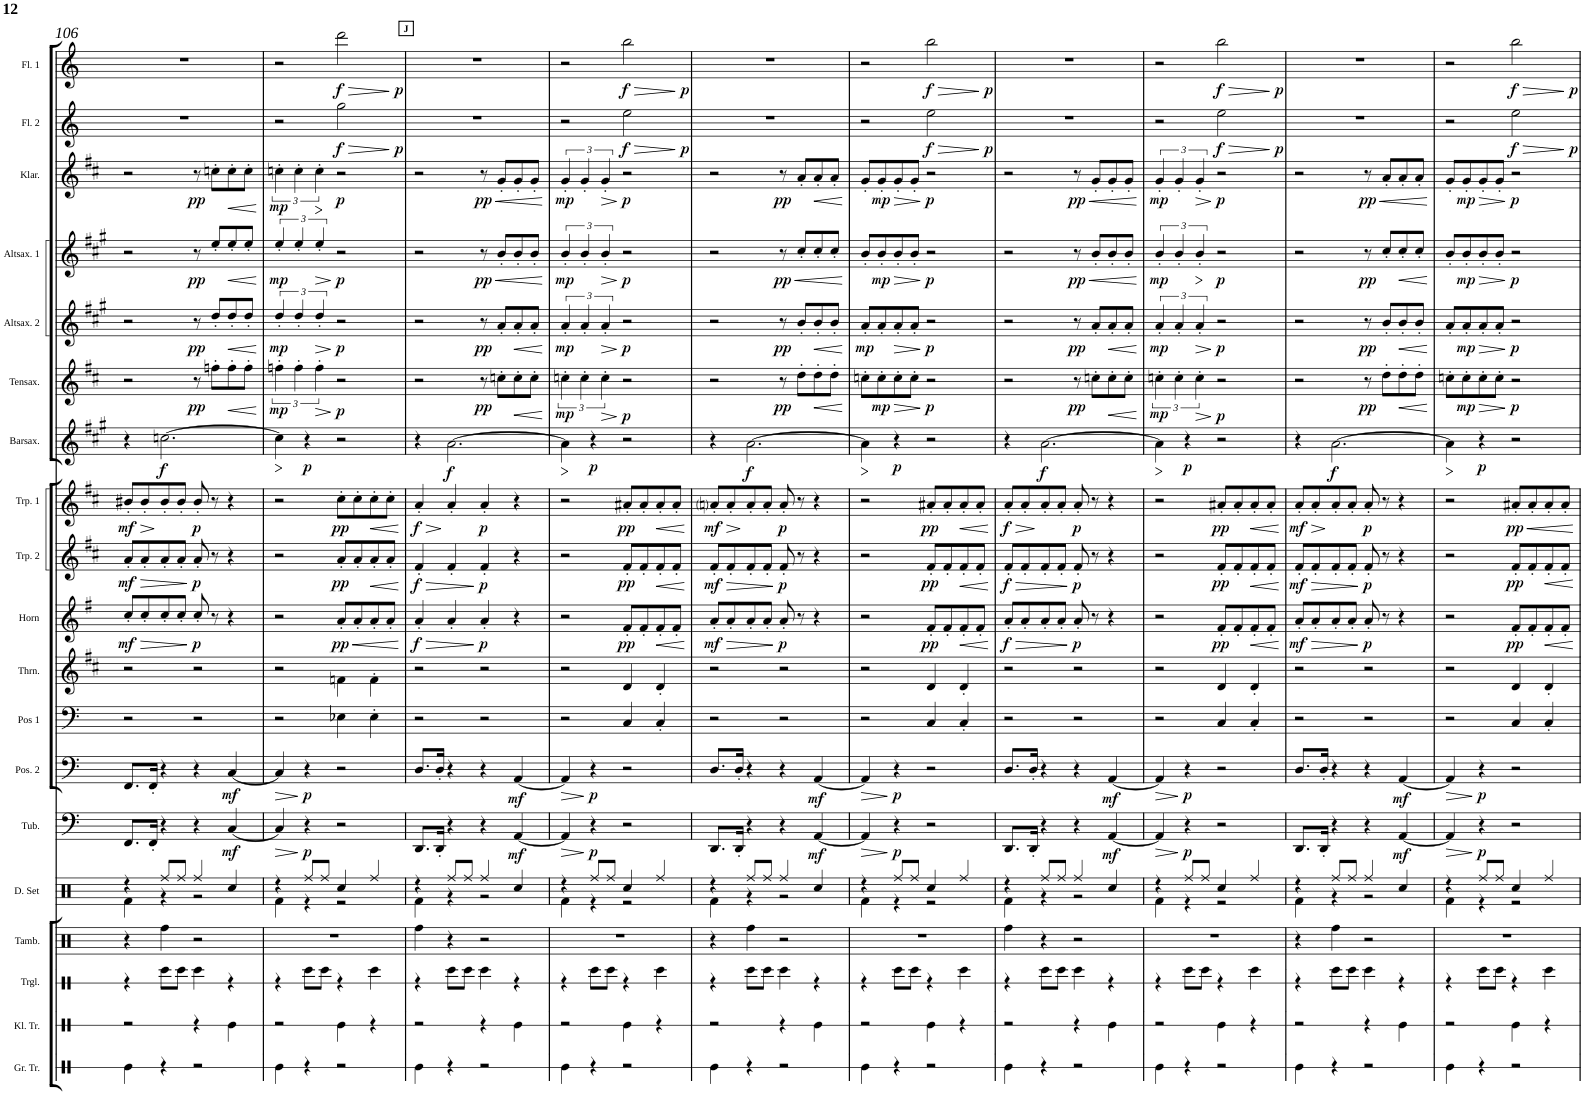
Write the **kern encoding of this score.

**kern	**kern	**kern	**kern	**kern	**dynam	**kern	**dynam	**kern	**kern	**kern	**dynam	**kern	**dynam	**kern	**dynam	**kern	**dynam	**kern	**dynam	**kern	**dynam	**kern	**dynam	**kern	**dynam	**kern	**dynam	**kern	**dynam
*part18	*part17	*part16	*part15	*part14	*part14	*part13	*part13	*part12	*part11	*part10	*part10	*part9	*part9	*part8	*part8	*part7	*part7	*part6	*part6	*part5	*part5	*part4	*part4	*part3	*part3	*part2	*part2	*part1	*part1
*staff18	*staff17	*staff16	*staff15	*staff14	*staff14	*staff13	*staff13	*staff12	*staff11	*staff10	*staff10	*staff9	*staff9	*staff8	*staff8	*staff7	*staff7	*staff6	*staff6	*staff5	*staff5	*staff4	*staff4	*staff3	*staff3	*staff2	*staff2	*staff1	*staff1
*I"Große Trommel	*I"Triangel	*I"Tambourine	*I"Drumset	*I"Tuba	*	*I"Posaune 2	*	*I"Posaune 1	*I"Tenorhorn	*I"Horn	*	*I"Trompete 2	*	*I"Trompete 1	*	*I"Baritonsaxophon	*	*I"Tenorsaxophon	*	*I"Altsaxophon 2	*	*I"Altsaxophon 1	*	*I"Klarinette	*	*I"Flöte 2	*	*I"Flöte 1	*
*I'Gr. Tr.	*I'Trgl.	*I'Tamb.	*I'D. Set	*I'Tub.	*	*I'Pos. 2	*	*I'Pos 1	*I'Thrn.	*I'Horn	*	*I'Trp. 2	*	*I'Trp. 1	*	*I'Barsax.	*	*I'Tensax.	*	*I'Altsax. 2	*	*I'Altsax. 1	*	*I'Klar.	*	*I'Fl. 2	*	*I'Fl. 1	*
!!LO:PB:g=z
*clefX	*clefX	*clefX	*clefX	*clefF4	*	*clefF4	*	*clefF4	*clefG2	*clefG2	*	*clefG2	*	*clefG2	*	*clefG2	*	*clefG2	*	*clefG2	*	*clefG2	*	*clefG2	*	*clefG2	*	*clefG2	*
*	*	*	*	*	*	*	*	*	*Trd8c14	*Trd4c7	*	*Trd1c2	*	*Trd1c2	*	*Trd12c21	*	*Trd8c14	*	*Trd5c9	*	*Trd5c9	*	*Trd1c2	*	*	*	*	*
*k[]	*k[]	*k[]	*k[]	*k[]	*	*k[]	*	*k[]	*k[f#c#]	*k[f#]	*	*k[f#c#]	*	*k[f#c#]	*	*k[f#c#g#]	*	*k[f#c#]	*	*k[f#c#g#]	*	*k[f#c#g#]	*	*k[f#c#]	*	*k[]	*	*k[]	*
*M4/4	*M4/4	*M4/4	*M4/4	*M4/4	*	*M4/4	*	*M4/4	*M4/4	*M4/4	*	*M4/4	*	*M4/4	*	*M4/4	*	*M4/4	*	*M4/4	*	*M4/4	*	*M4/4	*	*M4/4	*	*M4/4	*
=106	=106	=106	=106	=106	=106	=106	=106	=106	=106	=106	=106	=106	=106	=106	=106	=106	=106	=106	=106	=106	=106	=106	=106	=106	=106	=106	=106	=106	=106
*	*	*	*^	*	*	*	*	*	*	*	*	*	*	*	*	*	*	*	*	*	*	*	*	*	*	*	*	*	*
!	!	!	!	!	!	!	!	!	!	!	!	!LO:HP:b	!	!LO:HP:b	!	!LO:HP:b	!	!	!	!	!	!	!	!	!	!	!	!	!	!
!	!	!	!	!	!	!	!	!	!	!	!	!LO:DY:n=1:b	!	!LO:DY:n=1:b	!	!LO:DY:n=1:b	!	!	!	!	!	!	!	!	!	!	!	!	!	!
4Re\	4r	4r	4r	4Rf\	8.FF/L	.	8.FF/L	.	2r	2r	8cc'</L	> mf	8a'</L	> mf	8b#X'</L	> mf	4r	.	2r	.	2r	.	2r	.	2r	.	1r	.	1r	.
.	.	.	.	.	.	.	.	.	.	.	8cc'</	.	8a'</	.	8b#'</	.	.	.	.	.	.	.	.	.	.	.	.	.	.	.
.	.	.	.	.	16FF'</Jk	.	16FF'</Jk	.	.	.	.	.	.	.	.	.	.	.	.	.	.	.	.	.	.	.	.	.	.	.
!	!	!	!	!	!	!	!	!	!	!	!	!	!	!	!	!	!	!LO:DY:b	!	!	!	!	!	!	!	!	!	!	!	!
4r	8R\L	4Rff\	8Rff/L	4r	4r	.	4r	.	.	.	8cc'</	.	8a'</	.	8b#'</	.	[2.ccn\	f	.	.	.	.	.	.	.	.	.	.	.	.
.	8R\J	.	8Rff/J	.	.	.	.	.	.	.	8cc'</J	.	8a'</J	.	8b#'</J	.	.	.	.	.	.	.	.	.	.	.	.	.	.	.
!	!	!	!	!	!	!	!	!	!	!	!	!LO:DY:n=2:b	!	!LO:DY:n=2:b	!	!LO:DY:n=2:b	!	!	!	!LO:DY:b	!	!LO:DY:b	!	!LO:DY:b	!	!LO:DY:b	!	!	!	!
2r	4R\	2r	4Rff/	2r	4r	.	4r	.	2r	2r	8cc'</	p	8a'</	p	8b#'</	p	.	.	8r	pp	8r	pp	8r	pp	8r	pp	.	.	.	.
.	.	.	.	.	.	.	.	.	.	.	8r	.	8r	.	8r	.	.	.	8ffn'>\L	.	8dd'</L	.	8ee'</L	.	8ccn'>\L	.	.	.	.	.
!	!	!	!	!	!	!LO:DY:b	!	!LO:DY:b	!	!	!	!	!	!	!	!	!	!	!	!LO:HP:b	!	!LO:HP:b	!	!LO:HP:b	!	!LO:HP:b	!	!	!	!
.	4r	.	4Rcc/	.	[4C/	mf	[4C/	mf	.	.	4r	.	4r	.	4r	.	.	.	8ff'>\	<	8dd'</	<	8ee'</	<	8cc'>\	<	.	.	.	.
.	.	.	.	.	.	.	.	.	.	.	.	.	.	.	.	.	.	.	8ff'>\J	.	8dd'</J	.	8ee'</J	.	8cc'>\J	.	.	.	.	.
=107	=107	=107	=107	=107	=107	=107	=107	=107	=107	=107	=107	=107	=107	=107	=107	=107	=107	=107	=107	=107	=107	=107	=107	=107	=107	=107	=107	=107	=107	=107
!	!	!	!	!	!	!LO:HP:b	!	!LO:HP:b	!	!	!	!	!	!	!	!	!	!LO:HP:b	!	!LO:DY:b	!	!LO:DY:b	!	!LO:DY:b	!	!LO:DY:b	!	!	!	!
4Re\	4r	1r	4r	4Rf\	4C/]	>	4C/]	>	2r	2r	2r	.	2r	.	2r	.	4cc\]	>	6ffn'>\	mp	6dd'</	mp	6ee'</	mp	6ccn'>\	mp	2r	.	2r	.
.	.	.	.	.	.	.	.	.	.	.	.	.	.	.	.	.	.	.	6ff'>\	.	6dd'</	.	6ee'</	.	6cc'>\	.	.	.	.	.
!	!	!	!	!	!	!LO:DY:b	!	!LO:DY:b	!	!	!	!	!	!	!	!	!	!LO:DY:b	!	!	!	!	!	!	!	!	!	!	!	!
4r	8R\L	.	8Rff/L	4r	4r	p	4r	p	.	.	.	.	.	.	.	.	4r	p	.	.	.	.	.	.	.	.	.	.	.	.
!	!	!	!	!	!	!	!	!	!	!	!	!	!	!	!	!	!	!	!	!LO:HP:b	!	!LO:HP:b	!	!LO:HP:b	!	!LO:HP:n=1:b	!	!	!	!
.	.	.	.	.	.	.	.	.	.	.	.	.	.	.	.	.	.	.	6ff'>\	>	6dd'</	>	6ee'</	>	6cc'>\	[ >	.	.	.	.
.	8R\J	.	8Rff/J	.	.	.	.	.	.	.	.	.	.	.	.	.	.	.	.	.	.	.	.	.	.	.	.	.	.	.
!	!	!	!	!	!	!	!	!	!	!	!	!LO:HP:b	!	!	!	!	!	!	!	!	!	!	!	!	!	!	!	!LO:HP:b	!	!LO:HP:b
!	!	!	!	!	!	!	!	!	!	!	!	!LO:DY:n=1:b	!	!LO:DY:b	!	!LO:DY:b	!	!	!	!LO:DY:n=1:b	!	!LO:DY:n=1:b	!	!LO:DY:n=1:b	!	!LO:DY:b	!	!LO:DY:n=1:b	!	!LO:DY:n=1:b
2r	4r	.	4Rcc/	2r	2r	.	2r	.	4E-X\	4fn\	8a'</L	< pp	8a'</L	pp	8cc#'>\L	pp	2r	.	2r	[ p	2r	[ p	2r	[ p	2r	p	2gg\	> f	2ddd\	> f
.	.	.	.	.	.	.	.	.	.	.	8a'</	.	8a'</	.	8cc#'>\	.	.	.	.	.	.	.	.	.	.	.	.	.	.	.
!	!	!	!	!	!	!	!	!	!	!	!	!	!	!LO:HP:b	!	!LO:HP:b	!	!	!	!	!	!	!	!	!	!	!	!	!	!
.	4R\	.	4Rff/	.	.	.	.	.	4E-'>\	4f'>\	8a'</	.	8a'</	<	8cc#'>\	<	.	.	.	.	.	.	.	.	.	.	.	.	.	.
.	.	.	.	.	.	.	.	.	.	.	8a'</J	.	8a'</J	.	8cc#'>\J	.	.	.	.	.	.	.	.	.	.	.	.	.	.	.
*	*	*	*v	*v	*	*	*	*	*	*	*	*	*	*	*	*	*	*	*	*	*	*	*	*	*	*	*	*	*	*
.	.	.	.	.	.	.	.	.	.	.	]	.	]	.	]	.	.	.	.	.	.	.	.	.	.	.	.	.	.
!!LO:REH:place=s1:a:B:cj:t=J
=108	=108	=108	=108	=108	=108	=108	=108	=108	=108	=108	=108	=108	=108	=108	=108	=108	=108	=108	=108	=108	=108	=108	=108	=108	=108	=108	=108	=108	=108
*	*	*	*^	*	*	*	*	*	*	*	*	*	*	*	*	*	*	*	*	*	*	*	*	*	*	*	*	*	*
!	!	!	!	!	!	!	!	!	!	!	!	!LO:HP:b	!	!LO:HP:b	!	!LO:HP:b	!	!	!	!	!	!	!	!	!	!	!	!	!	!
!	!	!	!	!	!	!	!	!	!	!	!	!LO:DY:n=1:b	!	!LO:DY:n=1:b	!	!LO:DY:n=1:b	!	!	!	!	!	!	!	!	!	!	!	!	!	!
4Re\	4r	4Rff\	4r	4Rf\	8.DD/L	.	8.D/L	.	2r	2r	4a'</	> f	4f#'</	> f	4a'</	> f	4r	.	2r	.	2r	.	2r	.	2r	.	1r	.	1r	.
.	.	.	.	.	16DD'</Jk	.	16D'</Jk	.	.	.	.	.	.	.	.	.	.	.	.	.	.	.	.	.	.	.	.	.	.	.
!	!	!	!	!	!	!	!	!	!	!	!	!	!	!	!	!	!	!LO:DY:b	!	!	!	!	!	!	!	!	!	!	!	!
4r	8R\L	4r	8Rff/L	4r	4r	.	4r	.	.	.	4a'</	.	4f#'</	.	4a'</	[	[2.a\	f	.	.	.	.	.	.	.	.	.	.	.	.
.	8R\J	.	8Rff/J	.	.	.	.	.	.	.	.	.	.	.	.	.	.	.	.	.	.	.	.	.	.	.	.	.	.	.
!	!	!	!	!	!	!	!	!	!	!	!	!LO:DY:n=2:b	!	!LO:DY:n=2:b	!	!LO:DY:n=2:b	!	!	!	!LO:DY:b	!	!LO:DY:b	!	!LO:HP:b	!	!LO:HP:b	!	!	!	!
!	!	!	!	!	!	!	!	!	!	!	!	!	!	!	!	!	!	!	!	!	!	!	!	!LO:DY:n=1:b	!	!LO:DY:n=1:b	!	!	!	!
2r	4R\	2r	4Rff/	2r	4r	.	4r	.	2r	2r	4a'</	[ p	4f#'</	[ p	4a'</	p	.	.	8r	pp	8r	pp	8r	< pp	8r	< pp	.	.	.	.
.	.	.	.	.	.	.	.	.	.	.	.	.	.	.	.	.	.	.	8ccn'>\L	.	8a'</L	.	8b'</L	.	8g'</L	.	.	.	.	.
!	!	!	!	!	!	!LO:DY:b	!	!LO:DY:b	!	!	!	!	!	!	!	!	!	!	!	!LO:HP:b	!	!LO:HP:b	!	!	!	!	!	!	!	!
.	4r	.	4Rcc/	.	[4AA/	mf	[4AA/	mf	.	.	4r	.	4r	.	4r	.	.	.	8cc'>\	<	8a'</	<	8b'</	.	8g'</	.	.	.	.	.
.	.	.	.	.	.	.	.	.	.	.	.	.	.	.	.	.	.	.	8cc'>\J	.	8a'</J	.	8b'</J	.	8g'</J	.	.	.	.	.
*	*	*	*v	*v	*	*	*	*	*	*	*	*	*	*	*	*	*	*	*	*	*	*	*	*	*	*	*	*	*	*
.	.	.	.	.	.	.	.	.	.	.	.	.	.	.	.	.	]	.	]	.	]	.	]	.	]	.	.	.	.
=109	=109	=109	=109	=109	=109	=109	=109	=109	=109	=109	=109	=109	=109	=109	=109	=109	=109	=109	=109	=109	=109	=109	=109	=109	=109	=109	=109	=109	=109
*	*	*	*^	*	*	*	*	*	*	*	*	*	*	*	*	*	*	*	*	*	*	*	*	*	*	*	*	*	*
!	!	!	!	!	!	!LO:HP:b	!	!LO:HP:b	!	!	!	!	!	!	!	!	!	!LO:HP:b	!	!LO:DY:b	!	!LO:DY:b	!	!LO:DY:b	!	!LO:DY:b	!	!	!	!
4Re\	4r	1r	4r	4Rf\	4AA/]	>	4AA/]	>	2r	2r	2r	.	2r	.	2r	.	4a\]	>	6ccn'>\	mp	6a'</	mp	6b'</	mp	6g'</	mp	2r	.	2r	.
.	.	.	.	.	.	.	.	.	.	.	.	.	.	.	.	.	.	.	6cc'>\	.	6a'</	.	6b'</	.	6g'</	.	.	.	.	.
!	!	!	!	!	!	!LO:DY:n=1:b	!	!LO:DY:n=1:b	!	!	!	!	!	!	!	!	!	!LO:DY:b	!	!	!	!	!	!	!	!	!	!	!	!
4r	8R\L	.	8Rff/L	4r	4r	] p	4r	] p	.	.	.	.	.	.	.	.	4r	p	.	.	.	.	.	.	.	.	.	.	.	.
!	!	!	!	!	!	!	!	!	!	!	!	!	!	!	!	!	!	!	!	!LO:HP:b	!	!LO:HP:b	!	!LO:HP:b	!	!LO:HP:b	!	!	!	!
.	.	.	.	.	.	.	.	.	.	.	.	.	.	.	.	.	.	.	6cc'>\	>	6a'</	>	6b'</	>	6g'</	>	.	.	.	.
.	8R\J	.	8Rff/J	.	.	.	.	.	.	.	.	.	.	.	.	.	.	.	.	.	.	.	.	.	.	.	.	.	.	.
!	!	!	!	!	!	!	!	!	!	!	!	!LO:DY:b	!	!LO:DY:b	!	!LO:DY:b	!	!	!	!LO:DY:n=1:b	!	!LO:DY:n=1:b	!	!LO:DY:n=1:b	!	!LO:DY:n=1:b	!	!LO:HP:b	!	!LO:HP:b
!	!	!	!	!	!	!	!	!	!	!	!	!	!	!	!	!	!	!	!	!	!	!	!	!	!	!	!	!LO:DY:n=1:b	!	!LO:DY:n=1:b
2r	4r	.	4Rcc/	2r	2r	.	2r	.	4C/	4d/	8f#'</L	pp	8f#'</L	pp	8a#X'</L	pp	2r	.	2r	[ p	2r	[ p	2r	[ p	2r	[ p	2ee\	> f	2bb\	> f
.	.	.	.	.	.	.	.	.	.	.	8f#'</	.	8f#'</	.	8a#'</	.	.	.	.	.	.	.	.	.	.	.	.	.	.	.
!	!	!	!	!	!	!	!	!	!	!	!	!LO:HP:b	!	!LO:HP:b	!	!LO:HP:b	!	!	!	!	!	!	!	!	!	!	!	!	!	!
.	4R\	.	4Rff/	.	.	.	.	.	4C'</	4d'</	8f#'</	<	8f#'</	<	8a#'</	<	.	.	.	.	.	.	.	.	.	.	.	.	.	.
.	.	.	.	.	.	.	.	.	.	.	8f#'</J	.	8f#'</J	.	8a#'</J	.	.	.	.	.	.	.	.	.	.	.	.	.	.	.
*	*	*	*v	*v	*	*	*	*	*	*	*	*	*	*	*	*	*	*	*	*	*	*	*	*	*	*	*	*	*	*
.	.	.	.	.	.	.	.	.	.	.	]	.	]	.	]	.	.	.	.	.	.	.	.	.	.	.	]	.	]
=110	=110	=110	=110	=110	=110	=110	=110	=110	=110	=110	=110	=110	=110	=110	=110	=110	=110	=110	=110	=110	=110	=110	=110	=110	=110	=110	=110	=110	=110
*	*	*	*^	*	*	*	*	*	*	*	*	*	*	*	*	*	*	*	*	*	*	*	*	*	*	*	*	*	*
!	!	!	!	!	!	!	!	!	!	!	!	!LO:HP:b	!	!LO:HP:b	!	!LO:HP:b	!	!	!	!	!	!	!	!	!	!	!	!	!	!
!	!	!	!	!	!	!	!	!	!	!	!	!LO:DY:n=1:b	!	!LO:DY:n=1:b	!	!LO:DY:n=1:b	!	!	!	!	!	!	!	!	!	!	!	!	!	!
4Re\	4r	4r	4r	4Rf\	8.DD/L	.	8.D/L	.	2r	2r	8a'</L	> mf	8f#'</L	> mf	8ani'</L	> mf	4r	.	2r	.	2r	.	2r	.	2r	.	1r	.	1r	.
.	.	.	.	.	.	.	.	.	.	.	8a'</	.	8f#'</	.	8a'</	.	.	.	.	.	.	.	.	.	.	.	.	.	.	.
.	.	.	.	.	16DD'</Jk	.	16D'</Jk	.	.	.	.	.	.	.	.	.	.	.	.	.	.	.	.	.	.	.	.	.	.	.
!	!	!	!	!	!	!	!	!	!	!	!	!	!	!	!	!	!	!LO:DY:b	!	!	!	!	!	!	!	!	!	!	!	!
4r	8R\L	4Rff\	8Rff/L	4r	4r	.	4r	.	.	.	8a'</	.	8f#'</	.	8a'</	[	[2.a\	f	.	.	.	.	.	.	.	.	.	.	.	.
.	8R\J	.	8Rff/J	.	.	.	.	.	.	.	8a'</J	.	8f#'</J	.	8a'</J	.	.	.	.	.	.	.	.	.	.	.	.	.	.	.
!	!	!	!	!	!	!	!	!	!	!	!	!LO:DY:n=2:b	!	!LO:DY:n=2:b	!	!LO:DY:n=2:b	!	!	!	!LO:DY:b	!	!LO:DY:b	!	!LO:HP:b	!	!	!	!	!	!
!	!	!	!	!	!	!	!	!	!	!	!	!	!	!	!	!	!	!	!	!	!	!	!	!LO:DY:n=1:b	!	!LO:DY:b	!	!	!	!
2r	4R\	2r	4Rff/	2r	4r	.	4r	.	2r	2r	8a'</	[ p	8f#'</	[ p	8a'</	p	.	.	8r	pp	8r	pp	8r	< pp	8r	pp	.	.	.	.
.	.	.	.	.	.	.	.	.	.	.	8r	.	8r	.	8r	.	.	.	8dd'>\L	.	8b'</L	.	8cc#'</L	.	8a'</L	.	.	.	.	.
!	!	!	!	!	!	!LO:DY:b	!	!LO:DY:b	!	!	!	!	!	!	!	!	!	!	!	!LO:HP:b	!	!LO:HP:b	!	!	!	!LO:HP:b	!	!	!	!
.	4r	.	4Rcc/	.	[4AA/	mf	[4AA/	mf	.	.	4r	.	4r	.	4r	.	.	.	8dd'>\	<	8b'</	<	8cc#'</	.	8a'</	<	.	.	.	.
.	.	.	.	.	.	.	.	.	.	.	.	.	.	.	.	.	.	.	8dd'>\J	.	8b'</J	.	8cc#'</J	.	8a'</J	.	.	.	.	.
*	*	*	*v	*v	*	*	*	*	*	*	*	*	*	*	*	*	*	*	*	*	*	*	*	*	*	*	*	*	*	*
.	.	.	.	.	.	.	.	.	.	.	.	.	.	.	.	.	]	.	]	.	]	.	]	.	]	.	.	.	.
=111	=111	=111	=111	=111	=111	=111	=111	=111	=111	=111	=111	=111	=111	=111	=111	=111	=111	=111	=111	=111	=111	=111	=111	=111	=111	=111	=111	=111	=111
*	*	*	*^	*	*	*	*	*	*	*	*	*	*	*	*	*	*	*	*	*	*	*	*	*	*	*	*	*	*
!	!	!	!	!	!	!LO:HP:b	!	!LO:HP:b	!	!	!	!	!	!	!	!	!	!LO:HP:b	!	!	!	!LO:DY:b	!	!	!	!	!	!	!	!
4Re\	4r	1r	4r	4Rf\	4AA/]	>	4AA/]	>	2r	2r	2r	.	2r	.	2r	.	4a\]	>	8ccn'>\L	.	8a'</L	mp	8b'</L	.	8g'</L	.	2r	.	2r	.
!	!	!	!	!	!	!	!	!	!	!	!	!	!	!	!	!	!	!	!	!LO:DY:b	!	!	!	!LO:DY:b	!	!LO:DY:b	!	!	!	!
.	.	.	.	.	.	.	.	.	.	.	.	.	.	.	.	.	.	.	8cc'>\	mp	8a'</	.	8b'</	mp	8g'</	mp	.	.	.	.
!	!	!	!	!	!	!LO:DY:n=1:b	!	!LO:DY:n=1:b	!	!	!	!	!	!	!	!	!	!LO:DY:b	!	!LO:HP:b	!	!LO:HP:b	!	!LO:HP:b	!	!LO:HP:b	!	!	!	!
4r	8R\L	.	8Rff/L	4r	4r	] p	4r	] p	.	.	.	.	.	.	.	.	4r	p	8cc'>\	>	8a'</	>	8b'</	>	8g'</	>	.	.	.	.
.	8R\J	.	8Rff/J	.	.	.	.	.	.	.	.	.	.	.	.	.	.	.	8cc'>\J	.	8a'</J	.	8b'</J	.	8g'</J	.	.	.	.	.
!	!	!	!	!	!	!	!	!	!	!	!	!LO:DY:b	!	!LO:DY:b	!	!LO:DY:b	!	!	!	!LO:DY:n=1:b	!	!LO:DY:n=1:b	!	!LO:DY:n=1:b	!	!LO:DY:n=1:b	!	!LO:HP:b	!	!LO:HP:b
!	!	!	!	!	!	!	!	!	!	!	!	!	!	!	!	!	!	!	!	!	!	!	!	!	!	!	!	!LO:DY:n=1:b	!	!LO:DY:n=1:b
2r	4r	.	4Rcc/	2r	2r	.	2r	.	4C/	4d/	8f#'</L	pp	8f#'</L	pp	8a#X'</L	pp	2r	.	2r	[ p	2r	[ p	2r	[ p	2r	[ p	2ee\	> f	2bb\	> f
.	.	.	.	.	.	.	.	.	.	.	8f#'</	.	8f#'</	.	8a#'</	.	.	.	.	.	.	.	.	.	.	.	.	.	.	.
!	!	!	!	!	!	!	!	!	!	!	!	!LO:HP:b	!	!LO:HP:b	!	!LO:HP:b	!	!	!	!	!	!	!	!	!	!	!	!	!	!
.	4R\	.	4Rff/	.	.	.	.	.	4C'</	4d'</	8f#'</	<	8f#'</	<	8a#'</	<	.	.	.	.	.	.	.	.	.	.	.	.	.	.
.	.	.	.	.	.	.	.	.	.	.	8f#'</J	.	8f#'</J	.	8a#'</J	.	.	.	.	.	.	.	.	.	.	.	.	.	.	.
*	*	*	*v	*v	*	*	*	*	*	*	*	*	*	*	*	*	*	*	*	*	*	*	*	*	*	*	*	*	*	*
.	.	.	.	.	.	.	.	.	.	.	]	.	]	.	]	.	.	.	.	.	.	.	.	.	.	.	]	.	]
=112	=112	=112	=112	=112	=112	=112	=112	=112	=112	=112	=112	=112	=112	=112	=112	=112	=112	=112	=112	=112	=112	=112	=112	=112	=112	=112	=112	=112	=112
*	*	*	*^	*	*	*	*	*	*	*	*	*	*	*	*	*	*	*	*	*	*	*	*	*	*	*	*	*	*
!	!	!	!	!	!	!	!	!	!	!	!	!LO:HP:b	!	!LO:HP:b	!	!LO:HP:b	!	!	!	!	!	!	!	!	!	!	!	!	!	!
!	!	!	!	!	!	!	!	!	!	!	!	!LO:DY:n=1:b	!	!LO:DY:n=1:b	!	!LO:DY:n=1:b	!	!	!	!	!	!	!	!	!	!	!	!	!	!
4Re\	4r	4Rff\	4r	4Rf\	8.DD/L	.	8.D/L	.	2r	2r	8a'</L	> f	8f#'</L	> f	8a'</L	> f	4r	.	2r	.	2r	.	2r	.	2r	.	1r	.	1r	.
.	.	.	.	.	.	.	.	.	.	.	8a'</	.	8f#'</	.	8a'</	.	.	.	.	.	.	.	.	.	.	.	.	.	.	.
.	.	.	.	.	16DD'</Jk	.	16D'</Jk	.	.	.	.	.	.	.	.	.	.	.	.	.	.	.	.	.	.	.	.	.	.	.
!	!	!	!	!	!	!	!	!	!	!	!	!	!	!	!	!	!	!LO:DY:b	!	!	!	!	!	!	!	!	!	!	!	!
4r	8R\L	4r	8Rff/L	4r	4r	.	4r	.	.	.	8a'</	.	8f#'</	.	8a'</	[	[2.a\	f	.	.	.	.	.	.	.	.	.	.	.	.
.	8R\J	.	8Rff/J	.	.	.	.	.	.	.	8a'</J	.	8f#'</J	.	8a'</J	.	.	.	.	.	.	.	.	.	.	.	.	.	.	.
!	!	!	!	!	!	!	!	!	!	!	!	!LO:DY:n=2:b	!	!LO:DY:n=2:b	!	!LO:DY:n=2:b	!	!	!	!LO:DY:b	!	!LO:DY:b	!	!LO:HP:b	!	!LO:HP:b	!	!	!	!
!	!	!	!	!	!	!	!	!	!	!	!	!	!	!	!	!	!	!	!	!	!	!	!	!LO:DY:n=1:b	!	!LO:DY:n=1:b	!	!	!	!
2r	4R\	2r	4Rff/	2r	4r	.	4r	.	2r	2r	8a'</	[ p	8f#'</	[ p	8a'</	p	.	.	8r	pp	8r	pp	8r	< pp	8r	< pp	.	.	.	.
.	.	.	.	.	.	.	.	.	.	.	8r	.	8r	.	8r	.	.	.	8ccn'>\L	.	8a'</L	.	8b'</L	.	8g'</L	.	.	.	.	.
!	!	!	!	!	!	!LO:DY:b	!	!LO:DY:b	!	!	!	!	!	!	!	!	!	!	!	!LO:HP:b	!	!LO:HP:b	!	!	!	!	!	!	!	!
.	4r	.	4Rcc/	.	[4AA/	mf	[4AA/	mf	.	.	4r	.	4r	.	4r	.	.	.	8cc'>\	<	8a'</	<	8b'</	.	8g'</	.	.	.	.	.
.	.	.	.	.	.	.	.	.	.	.	.	.	.	.	.	.	.	.	8cc'>\J	.	8a'</J	.	8b'</J	.	8g'</J	.	.	.	.	.
*	*	*	*v	*v	*	*	*	*	*	*	*	*	*	*	*	*	*	*	*	*	*	*	*	*	*	*	*	*	*	*
.	.	.	.	.	.	.	.	.	.	.	.	.	.	.	.	.	]	.	]	.	]	.	]	.	]	.	.	.	.
=113	=113	=113	=113	=113	=113	=113	=113	=113	=113	=113	=113	=113	=113	=113	=113	=113	=113	=113	=113	=113	=113	=113	=113	=113	=113	=113	=113	=113	=113
*	*	*	*^	*	*	*	*	*	*	*	*	*	*	*	*	*	*	*	*	*	*	*	*	*	*	*	*	*	*
!	!	!	!	!	!	!LO:HP:b	!	!LO:HP:b	!	!	!	!	!	!	!	!	!	!LO:HP:b	!	!LO:DY:b	!	!LO:DY:b	!	!LO:DY:b	!	!LO:DY:b	!	!	!	!
4Re\	4r	1r	4r	4Rf\	4AA/]	>	4AA/]	>	2r	2r	2r	.	2r	.	2r	.	4a\]	>	6ccn'>\	mp	6a'</	mp	6b'</	mp	6g'</	mp	2r	.	2r	.
.	.	.	.	.	.	.	.	.	.	.	.	.	.	.	.	.	.	.	6cc'>\	.	6a'</	.	6b'</	.	6g'</	.	.	.	.	.
!	!	!	!	!	!	!LO:DY:n=1:b	!	!LO:DY:n=1:b	!	!	!	!	!	!	!	!	!	!LO:DY:b	!	!	!	!	!	!	!	!	!	!	!	!
4r	8R\L	.	8Rff/L	4r	4r	] p	4r	] p	.	.	.	.	.	.	.	.	4r	p	.	.	.	.	.	.	.	.	.	.	.	.
!	!	!	!	!	!	!	!	!	!	!	!	!	!	!	!	!	!	!	!	!LO:HP:b	!	!LO:HP:b	!	!LO:HP:n=1:b	!	!LO:HP:b	!	!	!	!
.	.	.	.	.	.	.	.	.	.	.	.	.	.	.	.	.	.	.	6cc'>\	>	6a'</	>	6b'</	[ >	6g'</	>	.	.	.	.
.	8R\J	.	8Rff/J	.	.	.	.	.	.	.	.	.	.	.	.	.	.	.	.	.	.	.	.	.	.	.	.	.	.	.
!	!	!	!	!	!	!	!	!	!	!	!	!LO:DY:b	!	!LO:DY:b	!	!LO:DY:b	!	!	!	!LO:DY:n=1:b	!	!LO:DY:n=1:b	!	!LO:DY:b	!	!LO:DY:n=1:b	!	!LO:HP:b	!	!LO:HP:b
!	!	!	!	!	!	!	!	!	!	!	!	!	!	!	!	!	!	!	!	!	!	!	!	!	!	!	!	!LO:DY:n=1:b	!	!LO:DY:n=1:b
2r	4r	.	4Rcc/	2r	2r	.	2r	.	4C/	4d/	8f#'</L	pp	8f#'</L	pp	8a#X'</L	pp	2r	.	2r	[ p	2r	[ p	2r	p	2r	[ p	2ee\	> f	2bb\	> f
.	.	.	.	.	.	.	.	.	.	.	8f#'</	.	8f#'</	.	8a#'</	.	.	.	.	.	.	.	.	.	.	.	.	.	.	.
!	!	!	!	!	!	!	!	!	!	!	!	!LO:HP:b	!	!LO:HP:b	!	!LO:HP:b	!	!	!	!	!	!	!	!	!	!	!	!	!	!
.	4R\	.	4Rff/	.	.	.	.	.	4C'</	4d'</	8f#'</	<	8f#'</	<	8a#'</	<	.	.	.	.	.	.	.	.	.	.	.	.	.	.
.	.	.	.	.	.	.	.	.	.	.	8f#'</J	.	8f#'</J	.	8a#'</J	.	.	.	.	.	.	.	.	.	.	.	.	.	.	.
*	*	*	*v	*v	*	*	*	*	*	*	*	*	*	*	*	*	*	*	*	*	*	*	*	*	*	*	*	*	*	*
.	.	.	.	.	.	.	.	.	.	.	]	.	]	.	]	.	.	.	.	.	.	.	.	.	.	.	]	.	]
=114	=114	=114	=114	=114	=114	=114	=114	=114	=114	=114	=114	=114	=114	=114	=114	=114	=114	=114	=114	=114	=114	=114	=114	=114	=114	=114	=114	=114	=114
*	*	*	*^	*	*	*	*	*	*	*	*	*	*	*	*	*	*	*	*	*	*	*	*	*	*	*	*	*	*
!	!	!	!	!	!	!	!	!	!	!	!	!LO:HP:b	!	!LO:HP:b	!	!LO:HP:b	!	!	!	!	!	!	!	!	!	!	!	!	!	!
!	!	!	!	!	!	!	!	!	!	!	!	!LO:DY:n=1:b	!	!LO:DY:n=1:b	!	!LO:DY:n=1:b	!	!	!	!	!	!	!	!	!	!	!	!	!	!
4Re\	4r	4r	4r	4Rf\	8.DD/L	.	8.D/L	.	2r	2r	8a'</L	> mf	8f#'</L	> mf	8a'</L	> mf	4r	.	2r	.	2r	.	2r	.	2r	.	1r	.	1r	.
.	.	.	.	.	.	.	.	.	.	.	8a'</	.	8f#'</	.	8a'</	.	.	.	.	.	.	.	.	.	.	.	.	.	.	.
.	.	.	.	.	16DD'</Jk	.	16D'</Jk	.	.	.	.	.	.	.	.	.	.	.	.	.	.	.	.	.	.	.	.	.	.	.
!	!	!	!	!	!	!	!	!	!	!	!	!	!	!	!	!	!	!LO:DY:b	!	!	!	!	!	!	!	!	!	!	!	!
4r	8R\L	4Rff\	8Rff/L	4r	4r	.	4r	.	.	.	8a'</	.	8f#'</	.	8a'</	[	[2.a\	f	.	.	.	.	.	.	.	.	.	.	.	.
.	8R\J	.	8Rff/J	.	.	.	.	.	.	.	8a'</J	.	8f#'</J	.	8a'</J	.	.	.	.	.	.	.	.	.	.	.	.	.	.	.
!	!	!	!	!	!	!	!	!	!	!	!	!LO:DY:n=2:b	!	!LO:DY:n=2:b	!	!LO:DY:n=2:b	!	!	!	!LO:DY:b	!	!LO:DY:b	!	!LO:DY:b	!	!LO:HP:b	!	!	!	!
!	!	!	!	!	!	!	!	!	!	!	!	!	!	!	!	!	!	!	!	!	!	!	!	!	!	!LO:DY:n=1:b	!	!	!	!
2r	4R\	2r	4Rff/	2r	4r	.	4r	.	2r	2r	8a'</	[ p	8f#'</	[ p	8a'</	p	.	.	8r	pp	8r	pp	8r	pp	8r	< pp	.	.	.	.
.	.	.	.	.	.	.	.	.	.	.	8r	.	8r	.	8r	.	.	.	8dd'>\L	.	8b'</L	.	8cc#'</L	.	8a'</L	.	.	.	.	.
!	!	!	!	!	!	!LO:DY:b	!	!LO:DY:b	!	!	!	!	!	!	!	!	!	!	!	!LO:HP:b	!	!LO:HP:b	!	!LO:HP:b	!	!	!	!	!	!
.	4r	.	4Rcc/	.	[4AA/	mf	[4AA/	mf	.	.	4r	.	4r	.	4r	.	.	.	8dd'>\	<	8b'</	<	8cc#'</	<	8a'</	.	.	.	.	.
.	.	.	.	.	.	.	.	.	.	.	.	.	.	.	.	.	.	.	8dd'>\J	.	8b'</J	.	8cc#'</J	.	8a'</J	.	.	.	.	.
*	*	*	*v	*v	*	*	*	*	*	*	*	*	*	*	*	*	*	*	*	*	*	*	*	*	*	*	*	*	*	*
.	.	.	.	.	.	.	.	.	.	.	.	.	.	.	.	.	]	.	]	.	]	.	]	.	]	.	.	.	.
=115	=115	=115	=115	=115	=115	=115	=115	=115	=115	=115	=115	=115	=115	=115	=115	=115	=115	=115	=115	=115	=115	=115	=115	=115	=115	=115	=115	=115	=115
*	*	*	*^	*	*	*	*	*	*	*	*	*	*	*	*	*	*	*	*	*	*	*	*	*	*	*	*	*	*
4Re\	4r	1r	4r	4Rf\	4AA/]	.	4AA/]	.	2r	2r	2r	.	2r	.	2r	.	4a\]	.	8ccn'>\L	.	8a'</L	.	8b'</L	.	8g'</L	.	2r	.	2r	.
!	!	!	!	!	!	!	!	!	!	!	!	!	!	!	!	!	!	!	!	!LO:DY:b	!	!LO:DY:b	!	!LO:DY:b	!	!LO:DY:b	!	!	!	!
.	.	.	.	.	.	.	.	.	.	.	.	.	.	.	.	.	.	.	8cc'>\	mp	8a'</	mp	8b'</	mp	8g'</	mp	.	.	.	.
!	!	!	!	!	!	!LO:DY:n=1:b	!	!LO:DY:n=1:b	!	!	!	!	!	!	!	!	!	!LO:DY:b	!	!	!	!	!	!	!	!	!	!	!	!
4r	8R\L	.	8Rff/L	4r	4r	] p	4r	] p	.	.	.	.	.	.	.	.	4r	p	8cc'>\	.	8a'</	.	8b'</	.	8g'</	.	.	.	.	.
.	8R\J	.	8Rff/J	.	.	.	.	.	.	.	.	.	.	.	.	.	.	.	8cc'>\J	.	8a'</J	.	8b'</J	.	8g'</J	.	.	.	.	.
!	!	!	!	!	!	!	!	!	!	!	!	!LO:DY:b	!	!LO:DY:b	!	!LO:DY:b	!	!	!	!LO:DY:n=1:b	!	!LO:DY:n=1:b	!	!LO:DY:n=1:b	!	!LO:DY:n=1:b	!	!LO:DY:b	!	!LO:DY:b
2r	4r	.	4Rcc/	2r	2r	.	2r	.	4C/	4d/	8f#'</L	pp	8f#'</L	pp	8a#X'</L	pp	2r	.	2r	[ p	2r	[ p	2r	[ p	2r	[ p	2ee\	f	2bb\	f
.	.	.	.	.	.	.	.	.	.	.	8f#'</	.	8f#'</	.	8a#'</	.	.	.	.	.	.	.	.	.	.	.	.	.	.	.
.	4R\	.	4Rff/	.	.	.	.	.	4C'</	4d'</	8f#'</	.	8f#'</	.	8a#'</	.	.	.	.	.	.	.	.	.	.	.	.	.	.	.
.	.	.	.	.	.	.	.	.	.	.	8f#'</J	.	8f#'</J	.	8a#'</J	.	.	.	.	.	.	.	.	.	.	.	.	.	.	.
*	*	*	*v	*v	*	*	*	*	*	*	*	*	*	*	*	*	*	*	*	*	*	*	*	*	*	*	*	*	*	*
.	.	.	.	.	.	.	.	.	.	.	]	.	]	.	]	.	.	.	.	.	.	.	.	.	.	.	]	.	]
=	=	=	=	=	=	=	=	=	=	=	=	=	=	=	=	=	=	=	=	=	=	=	=	=	=	=	=	=	=
*-	*-	*-	*-	*-	*-	*-	*-	*-	*-	*-	*-	*-	*-	*-	*-	*-	*-	*-	*-	*-	*-	*-	*-	*-	*-	*-	*-	*-	*-
